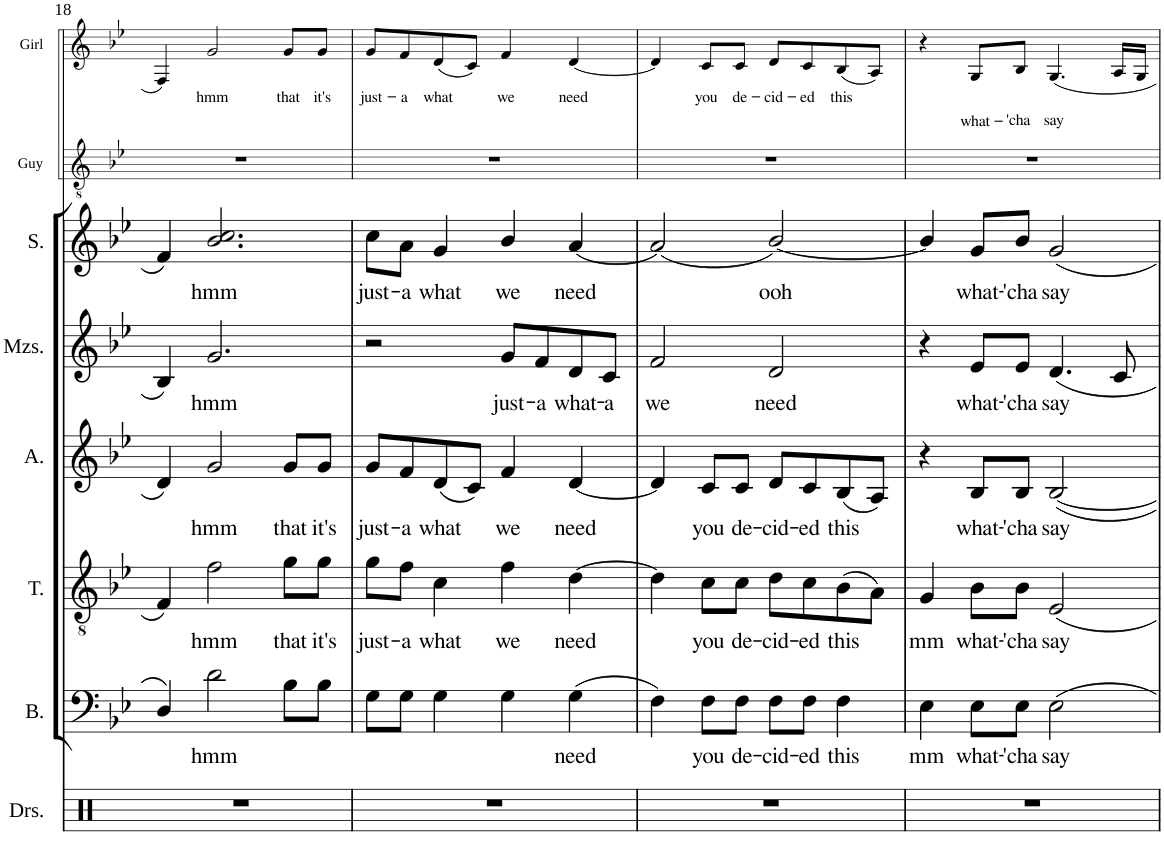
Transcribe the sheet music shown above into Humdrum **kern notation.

**kern	**kern	**text	**kern	**text	**kern	**text	**kern	**text	**kern	**text	**kern	**kern	**text
*part8	*part7	*part7	*part6	*part6	*part5	*part5	*part4	*part4	*part3	*part3	*part2	*part1	*part1
*staff8	*staff7	*staff7	*staff6	*staff6	*staff5	*staff5	*staff4	*staff4	*staff3	*staff3	*staff2	*staff1	*staff1
*I"Drumset	*I"Bass	*	*I"Tenor	*	*I"Alto	*	*I"Mezzo-soprano	*	*I"Soprano	*	*I"Guy	*I"Girl	*
*I'Drs.	*I'B.	*	*I'T.	*	*I'A.	*	*I'Mzs.	*	*I'S.	*	*I'Guy	*I'Girl	*
!!LO:PB:g=z
*clefX	*clefF4	*	*clefGv2	*	*clefG2	*	*clefG2	*	*clefG2	*	*clefGv2	*clefG2	*
*k[]	*k[b-e-]	*	*k[b-e-]	*	*k[b-e-]	*	*k[b-e-]	*	*k[b-e-]	*	*k[b-e-]	*k[b-e-]	*
*M2/2	*M2/2	*	*M2/2	*	*M2/2	*	*M2/2	*	*M2/2	*	*M2/2	*M2/2	*
*met(c|)	*met(c|)	*	*met(c|)	*	*met(c|)	*	*met(c|)	*	*met(c|)	*	*met(c|)	*met(c|)	*
=18	=18	=18	=18	=18	=18	=18	=18	=18	=18	=18	=18	=18	=18
1r	4D/	.	4F/	.	4d/	.	4B-/	.	4f/	.	1r	4F/	.
!	!	!LO:LY:b	!	!LO:LY:b	!	!LO:LY:b	!	!LO:LY:b	!	!LO:LY:b	!	!	!LO:LY:b
.	2d\	hmm	2f\	hmm	2g/	hmm	2.g/	hmm	2.b-/ 2.cc/	hmm	.	2g/	hmm
!	!	!	!	!LO:LY:b	!	!LO:LY:b	!	!	!	!	!	!	!LO:LY:b
.	8B-\L	.	8g\L	that	8g/L	that	.	.	.	.	.	8g/L	that
!	!	!	!	!LO:LY:b	!	!LO:LY:b	!	!	!	!	!	!	!LO:LY:b
.	8B-\J	.	8g\J	it's	8g/J	it's	.	.	.	.	.	8g/J	it's
=19	=19	=19	=19	=19	=19	=19	=19	=19	=19	=19	=19	=19	=19
!	!	!	!	!LO:LY:b	!	!LO:LY:b	!	!	!	!LO:LY:b	!	!	!LO:LY:b
1r	8G\L	.	8g\L	just-	8g/L	just-	2r	.	8cc\L	just-	1r	8g/L	just-
!	!	!	!	!LO:LY:b	!	!LO:LY:b	!	!	!	!LO:LY:b	!	!	!LO:LY:b
.	8G\J	.	8f\J	-a	8f/	-a	.	.	8a\J	-a	.	8f/	-a
!	!	!	!	!LO:LY:b	!	!LO:LY:b	!	!	!	!LO:LY:b	!	!	!LO:LY:b
.	4G\	.	4c\	what	(8d/	what	.	.	4g/	what	.	(8d/	what
.	.	.	.	.	8c/J)	.	.	.	.	.	.	8c/J)	.
!	!	!	!	!LO:LY:b	!	!LO:LY:b	!	!LO:LY:b	!	!LO:LY:b	!	!	!LO:LY:b
.	4G\	.	4f\	we	4f/	we	8g/L	just-	4b-/	we	.	4f/	we
!	!	!	!	!	!	!	!	!LO:LY:b	!	!	!	!	!
.	.	.	.	.	.	.	8f/	-a	.	.	.	.	.
!	!	!LO:LY:b	!	!LO:LY:b	!	!LO:LY:b	!	!LO:LY:b	!	!LO:LY:b	!	!	!LO:LY:b
.	(4G\	need	[4d\	need	[4d/	need	8d/	what-	[4a/	need	.	[4d/	need
!	!	!	!	!	!	!	!	!LO:LY:b	!	!	!	!	!
.	.	.	.	.	.	.	8c/J	-a	.	.	.	.	.
=20	=20	=20	=20	=20	=20	=20	=20	=20	=20	=20	=20	=20	=20
!	!	!	!	!	!	!	!	!LO:LY:b	!	!	!	!	!
1r	4F\)	.	4d\]	.	4d/]	.	2f/	we	(2a/]	.	1r	4d/]	.
!	!	!LO:LY:b	!	!LO:LY:b	!	!LO:LY:b	!	!	!	!	!	!	!LO:LY:b
.	8F\L	you	8c\L	you	8c/L	you	.	.	.	.	.	8c/L	you
!	!	!LO:LY:b	!	!LO:LY:b	!	!LO:LY:b	!	!	!	!	!	!	!LO:LY:b
.	8F\J	de-	8c\J	de-	8c/J	de-	.	.	.	.	.	8c/J	de-
!	!	!LO:LY:b	!	!LO:LY:b	!	!LO:LY:b	!	!LO:LY:b	!	!LO:LY:b	!	!	!LO:LY:b
.	8F\L	-cid-	8d\L	-cid-	8d/L	-cid-	2d/	need	[2b-/)	ooh	.	8d/L	-cid-
!	!	!LO:LY:b	!	!LO:LY:b	!	!LO:LY:b	!	!	!	!	!	!	!LO:LY:b
.	8F\J	-ed	8c\	-ed	8c/	-ed	.	.	.	.	.	8c/	-ed
!	!	!LO:LY:b	!	!LO:LY:b	!	!LO:LY:b	!	!	!	!	!	!	!LO:LY:b
.	4F\	this	(8B-\	this	(8B-/	this	.	.	.	.	.	(8B-/	this
.	.	.	8A\J)	.	8A/J)	.	.	.	.	.	.	8A/J)	.
=21	=21	=21	=21	=21	=21	=21	=21	=21	=21	=21	=21	=21	=21
!	!	!LO:LY:b	!	!LO:LY:b	!	!	!	!	!	!	!	!	!
1r	4E-\	mm	4G/	mm	4r	.	4r	.	4b-/]	.	1r	4r	.
!	!	!LO:LY:b	!	!LO:LY:b	!	!LO:LY:b	!	!LO:LY:b	!	!LO:LY:b	!	!	!LO:LY:b
.	8E-\L	what-	8B-\L	what-	8B-/L	what-	8e-/L	what-	8g/L	what-	.	8G/L	what-
!	!	!LO:LY:b	!	!LO:LY:b	!	!LO:LY:b	!	!LO:LY:b	!	!LO:LY:b	!	!	!LO:LY:b
.	8E-\J	-'cha	8B-\J	-'cha	8B-/J	-'cha	8e-/J	-'cha	8b-/J	-'cha	.	8B-/J	-'cha
!	!	!LO:LY:b	!	!LO:LY:b	!	!LO:LY:b	!	!LO:LY:b	!	!LO:LY:b	!	!	!LO:LY:b
.	2E-\	say	2E-/	say	[2B-/	say	4.d/	say	2g/	say	.	4.G/	say
.	.	.	.	.	.	.	8c/	.	.	.	.	16A/LL	.
.	.	.	.	.	.	.	.	.	.	.	.	16G/JJ	.
=	=	=	=	=	=	=	=	=	=	=	=	=	=
*-	*-	*-	*-	*-	*-	*-	*-	*-	*-	*-	*-	*-	*-
